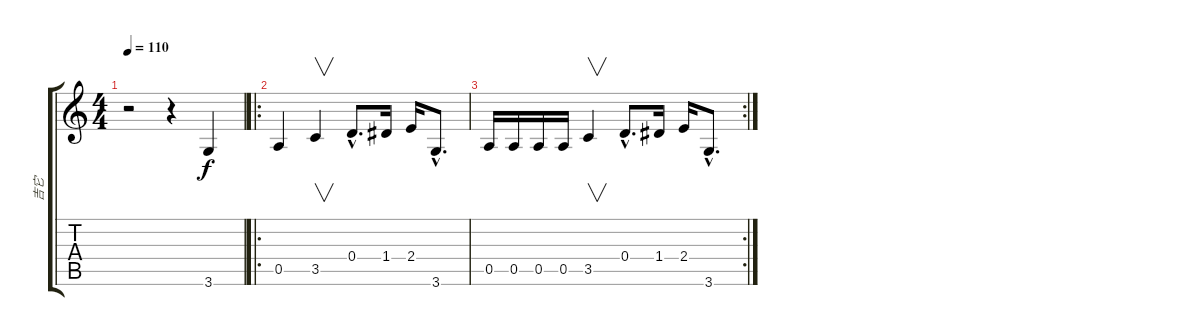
\track ("吉它" "吉它") {instrument distortionguitar}
\staff {score tabs}
\tuning (E4 B3 G3 D3 A2 E2) {hide}
\ts (4 4)
\tempo 110
\clef g2
\ks c
r.2{dy f instrument distortionguitar} r.4 3.6.4 |
\ro
0.5.4 3.5.4{v} 0.4{hac}.8{d} 1.4.16 2.4.16 3.6{hac}.8{d} |
\rc 2
0.5.16 0.5.16 0.5.16 0.5.16 3.5.4{v} 0.4{hac}.8{d} 1.4.16 2.4.16 3.6{hac}.8{d}
